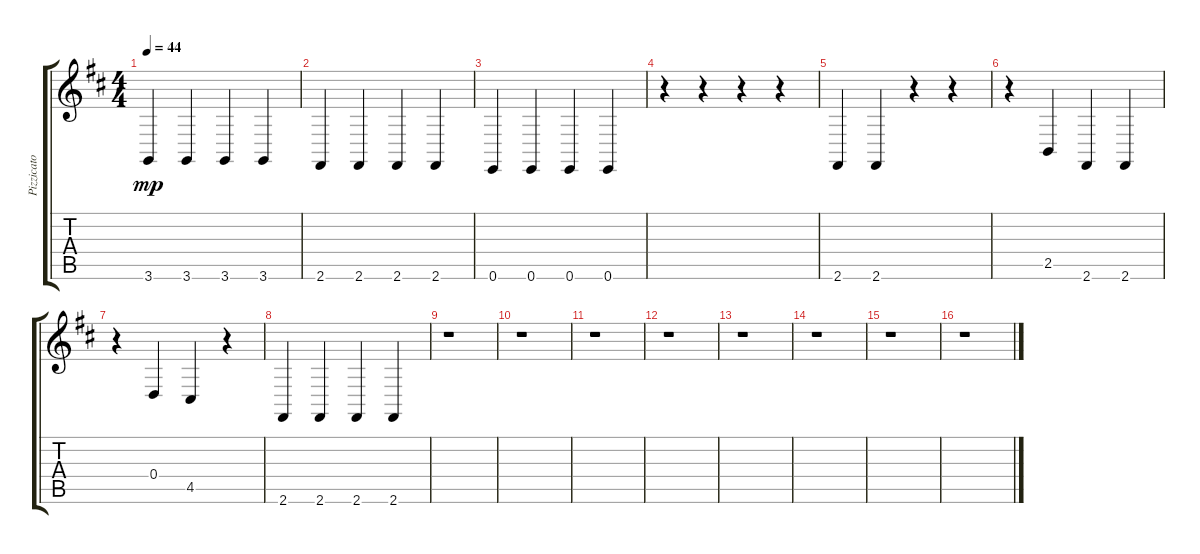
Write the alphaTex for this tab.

\track ("Pizzicato Lower" "Pizzicato ") {instrument pizzicatostrings}
\staff {score tabs}
\tuning (E4 B3 G3 D3 A2 E2) {hide}
\ts (4 4)
\tempo 44
\clef g2
\ks d
3.6.4{dy mp} 3.6.4 3.6.4 3.6.4 |
2.6.4 2.6.4 2.6.4 2.6.4 |
0.6.4 0.6.4 0.6.4 0.6.4 |
r.4 r.4 r.4 r.4 |
2.6.4 2.6.4 r.4 r.4 |
r.4 2.5.4 2.6.4 2.6.4 |
r.4 0.4.4 4.5.4 r.4 |
2.6.4 2.6.4 2.6.4 2.6.4 |
r.1 |
r.1 |
r.1 |
r.1 |
r.1 |
r.1 |
r.1 |
r.1
